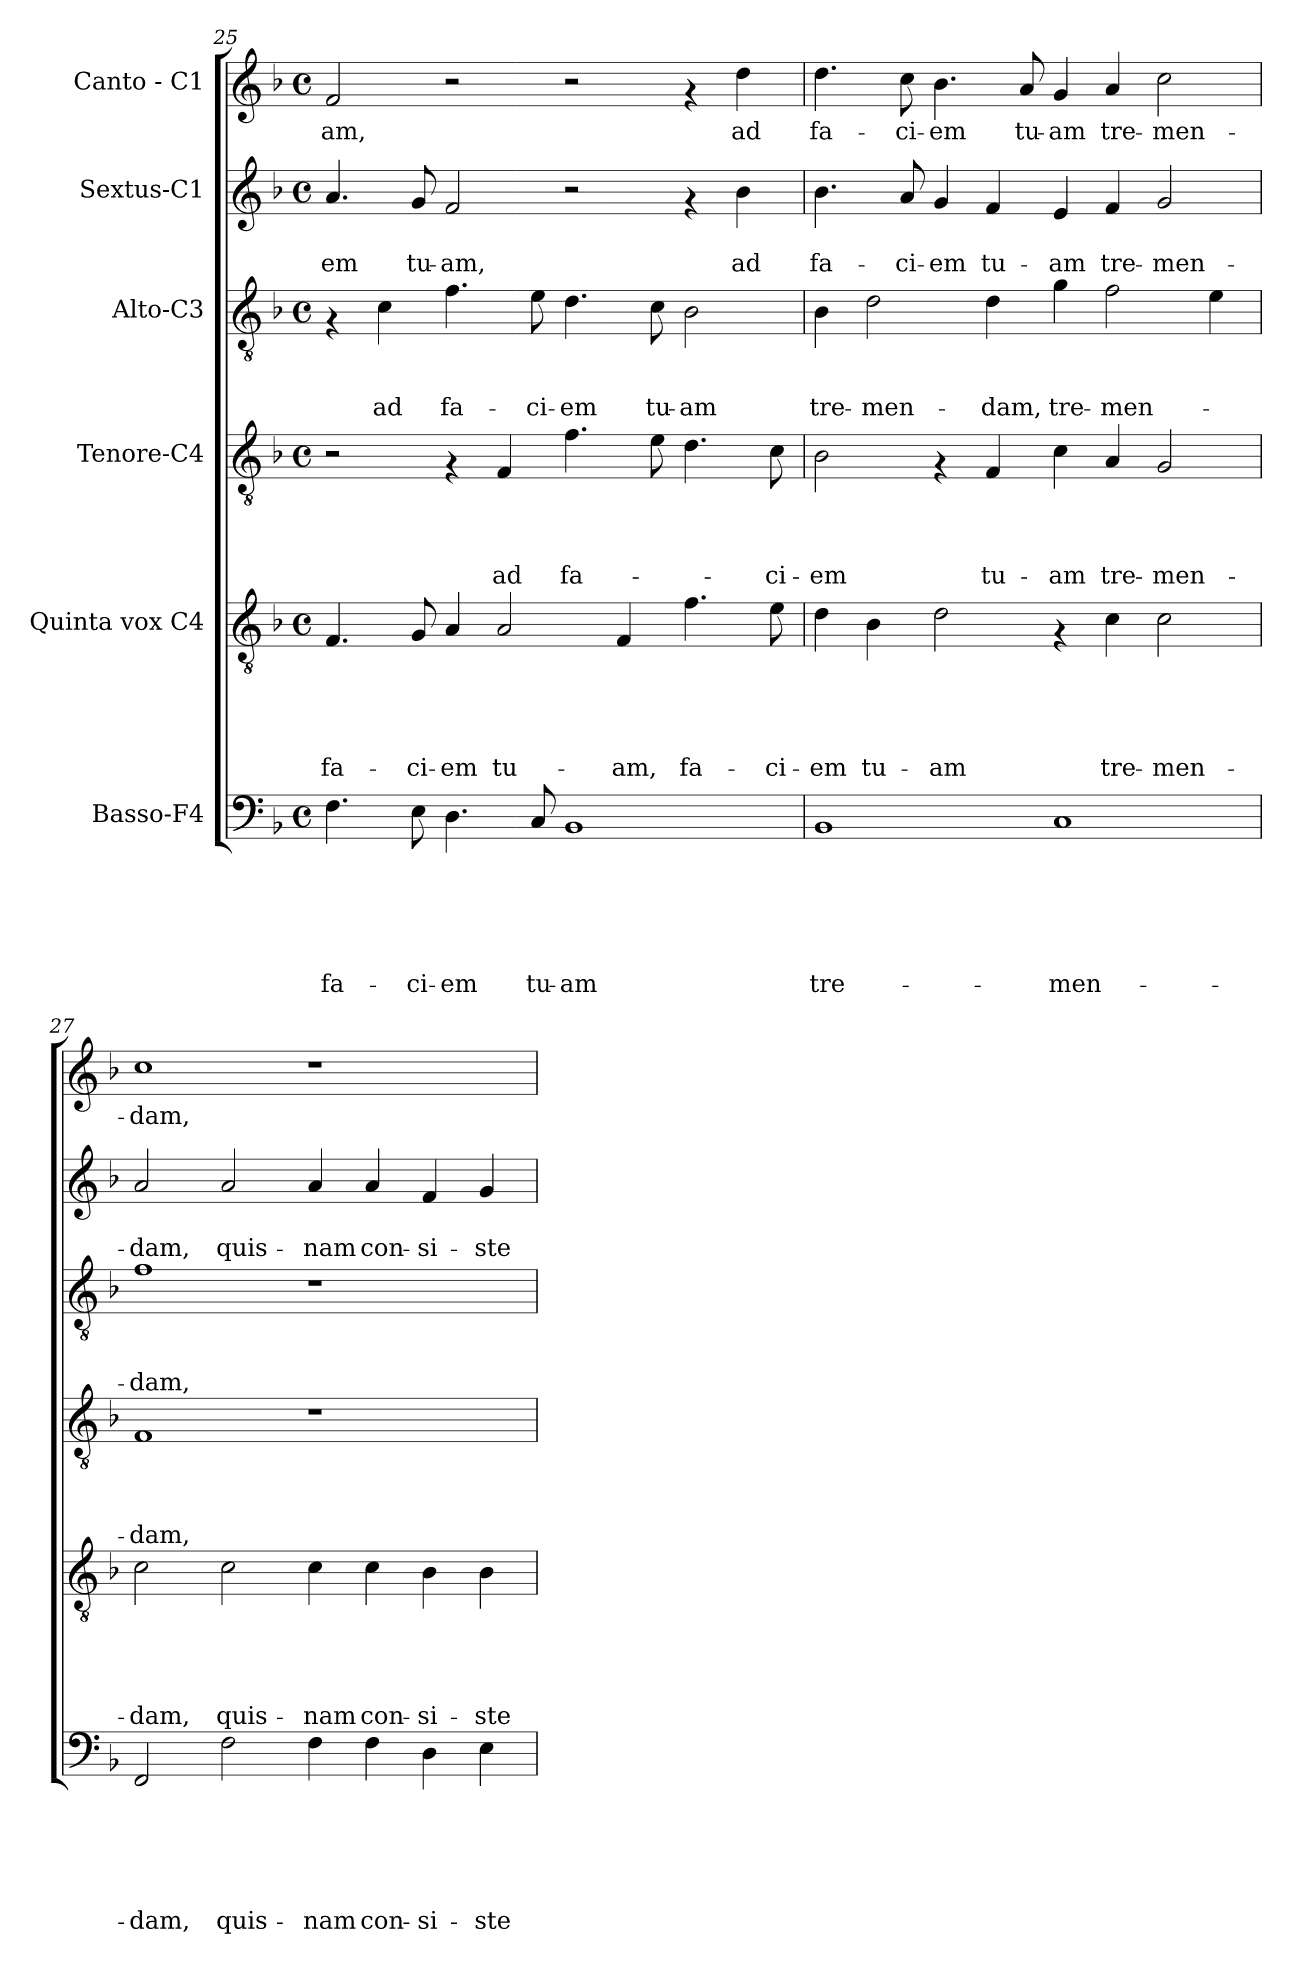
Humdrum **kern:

**kern	**text	**text	**text	**text	**text	**text	**kern	**text	**text	**text	**text	**text	**kern	**text	**text	**text	**text	**kern	**text	**text	**text	**kern	**text	**text	**kern	**text
*part6	*part6	*part6	*part6	*part6	*part6	*part6	*part5	*part5	*part5	*part5	*part5	*part5	*part4	*part4	*part4	*part4	*part4	*part3	*part3	*part3	*part3	*part2	*part2	*part2	*part1	*part1
*staff6	*staff6	*staff6	*staff6	*staff6	*staff6	*staff6	*staff5	*staff5	*staff5	*staff5	*staff5	*staff5	*staff4	*staff4	*staff4	*staff4	*staff4	*staff3	*staff3	*staff3	*staff3	*staff2	*staff2	*staff2	*staff1	*staff1
*I"Basso-F4	*	*	*	*	*	*	*I"Quinta vox C4	*	*	*	*	*	*I"Tenore-C4	*	*	*	*	*I"Alto-C3	*	*	*	*I"Sextus-C1	*	*	*I"Canto - C1	*
*clefF4	*	*	*	*	*	*	*clefGv2	*	*	*	*	*	*clefGv2	*	*	*	*	*clefGv2	*	*	*	*clefG2	*	*	*clefG2	*
*k[b-]	*	*	*	*	*	*	*k[b-]	*	*	*	*	*	*k[b-]	*	*	*	*	*k[b-]	*	*	*	*k[b-]	*	*	*k[b-]	*
*F:	*	*	*	*	*	*	*F:	*	*	*	*	*	*F:	*	*	*	*	*F:	*	*	*	*F:	*	*	*F:	*
*M4/4	*	*	*	*	*	*	*M4/4	*	*	*	*	*	*M4/4	*	*	*	*	*M4/4	*	*	*	*M4/4	*	*	*M4/4	*
*met(c)	*	*	*	*	*	*	*met(c)	*	*	*	*	*	*met(c)	*	*	*	*	*met(c)	*	*	*	*met(c)	*	*	*met(c)	*
=25	=25	=25	=25	=25	=25	=25	=25	=25	=25	=25	=25	=25	=25	=25	=25	=25	=25	=25	=25	=25	=25	=25	=25	=25	=25	=25
!	!	!	!	!	!	!LO:LY:b	!	!	!	!	!	!LO:LY:b	!	!	!	!	!	!	!	!	!	!	!	!LO:LY:b	!	!LO:LY:b
4.F\	.	.	.	.	.	fa-	4.F/	.	.	.	.	fa-	2r	.	.	.	.	4rF	.	.	.	4.a/	.	-em	2f/	-am,
!	!	!	!	!	!	!	!	!	!	!	!	!	!	!	!	!	!	!	!	!	!LO:LY:b	!	!	!	!	!
.	.	.	.	.	.	.	.	.	.	.	.	.	.	.	.	.	.	4c\	.	.	ad	.	.	.	.	.
!	!	!	!	!	!	!LO:LY:b	!	!	!	!	!	!LO:LY:b	!	!	!	!	!	!	!	!	!	!	!	!LO:LY:b	!	!
8E\	.	.	.	.	.	-ci-	8G/	.	.	.	.	-ci-	.	.	.	.	.	.	.	.	.	8g/	.	tu-	.	.
!	!	!	!	!	!	!LO:LY:b	!	!	!	!	!	!LO:LY:b	!	!	!	!	!	!	!	!	!LO:LY:b	!	!	!LO:LY:b	!	!
4.D\	.	.	.	.	.	-em	4A/	.	.	.	.	-em	4rF	.	.	.	.	4.f\	.	.	fa-	2f/	.	-am,	2r	.
!	!	!	!	!	!	!	!	!	!	!	!	!LO:LY:b	!	!	!	!	!LO:LY:b	!	!	!	!	!	!	!	!	!
.	.	.	.	.	.	.	2A/	.	.	.	.	tu-	4F/	.	.	.	ad	.	.	.	.	.	.	.	.	.
!	!	!	!	!	!	!LO:LY:b	!	!	!	!	!	!	!	!	!	!	!	!	!	!	!LO:LY:b	!	!	!	!	!
8C/	.	.	.	.	.	tu-	.	.	.	.	.	.	.	.	.	.	.	8e\	.	.	-ci-	.	.	.	.	.
!	!	!	!	!	!	!LO:LY:b	!	!	!	!	!	!	!	!	!	!	!LO:LY:b	!	!	!	!LO:LY:b	!	!	!	!	!
1BB-	.	.	.	.	.	-am	.	.	.	.	.	.	4.f\	.	.	.	fa-	4.d\	.	.	-em	2r	.	.	2r	.
!	!	!	!	!	!	!	!	!	!	!	!	!LO:LY:b	!	!	!	!	!	!	!	!	!	!	!	!	!	!
.	.	.	.	.	.	.	4F/	.	.	.	.	-am,	.	.	.	.	.	.	.	.	.	.	.	.	.	.
!	!	!	!	!	!	!	!	!	!	!	!	!	!	!	!	!	!	!	!	!	!LO:LY:b	!	!	!	!	!
.	.	.	.	.	.	.	.	.	.	.	.	.	8e\	.	.	.	.	8c\	.	.	tu-	.	.	.	.	.
!	!	!	!	!	!	!	!	!	!	!	!	!LO:LY:b	!	!	!	!	!	!	!	!	!LO:LY:b	!	!	!	!	!
.	.	.	.	.	.	.	4.f\	.	.	.	.	fa-	4.d\	.	.	.	.	2B-\	.	.	-am	4rf	.	.	4rf	.
!	!	!	!	!	!	!	!	!	!	!	!	!	!	!	!	!	!	!	!	!	!	!	!	!LO:LY:b	!	!LO:LY:b
.	.	.	.	.	.	.	.	.	.	.	.	.	.	.	.	.	.	.	.	.	.	4b-\	.	ad	4dd\	ad
!	!	!	!	!	!	!	!	!	!	!	!	!LO:LY:b	!	!	!	!	!LO:LY:b	!	!	!	!	!	!	!	!	!
.	.	.	.	.	.	.	8e\	.	.	.	.	-ci-	8c\	.	.	.	-ci-	.	.	.	.	.	.	.	.	.
!!LO:PB:g=z
=26	=26	=26	=26	=26	=26	=26	=26	=26	=26	=26	=26	=26	=26	=26	=26	=26	=26	=26	=26	=26	=26	=26	=26	=26	=26	=26
!	!	!	!	!	!	!LO:LY:b	!	!	!	!	!	!LO:LY:b	!	!	!	!	!LO:LY:b	!	!	!	!LO:LY:b	!	!	!LO:LY:b	!	!LO:LY:b
1BB-	.	.	.	.	.	tre-	4d\	.	.	.	.	-em	2B-\	.	.	.	-em	4B-\	.	.	tre-	4.b-\	.	fa-	4.dd\	fa-
!	!	!	!	!	!	!	!	!	!	!	!	!LO:LY:b	!	!	!	!	!	!	!	!	!LO:LY:b	!	!	!	!	!
.	.	.	.	.	.	.	4B-\	.	.	.	.	tu-	.	.	.	.	.	2d\	.	.	-men-	.	.	.	.	.
!	!	!	!	!	!	!	!	!	!	!	!	!	!	!	!	!	!	!	!	!	!	!	!	!LO:LY:b	!	!LO:LY:b
.	.	.	.	.	.	.	.	.	.	.	.	.	.	.	.	.	.	.	.	.	.	8a/	.	-ci-	8cc\	-ci-
!	!	!	!	!	!	!	!	!	!	!	!	!LO:LY:b	!	!	!	!	!	!	!	!	!	!	!	!LO:LY:b	!	!LO:LY:b
.	.	.	.	.	.	.	2d\	.	.	.	.	-am	4rF	.	.	.	.	.	.	.	.	4g/	.	-em	4.b-\	-em
!	!	!	!	!	!	!	!	!	!	!	!	!	!	!	!	!	!LO:LY:b	!	!	!	!LO:LY:b	!	!	!LO:LY:b	!	!
.	.	.	.	.	.	.	.	.	.	.	.	.	4F/	.	.	.	tu-	4d\	.	.	-dam,	4f/	.	tu-	.	.
!	!	!	!	!	!	!	!	!	!	!	!	!	!	!	!	!	!	!	!	!	!	!	!	!	!	!LO:LY:b
.	.	.	.	.	.	.	.	.	.	.	.	.	.	.	.	.	.	.	.	.	.	.	.	.	8a/	tu-
!	!	!	!	!	!	!LO:LY:b	!	!	!	!	!	!	!	!	!	!	!LO:LY:b	!	!	!	!LO:LY:b	!	!	!LO:LY:b	!	!LO:LY:b
1C	.	.	.	.	.	-men-	4rF	.	.	.	.	.	4c\	.	.	.	-am	4g\	.	.	tre-	4e/	.	-am	4g/	-am
!	!	!	!	!	!	!	!	!	!	!	!	!LO:LY:b	!	!	!	!	!LO:LY:b	!	!	!	!LO:LY:b	!	!	!LO:LY:b	!	!LO:LY:b
.	.	.	.	.	.	.	4c\	.	.	.	.	tre-	4A/	.	.	.	tre-	2f\	.	.	-men-	4f/	.	tre-	4a/	tre-
!	!	!	!	!	!	!	!	!	!	!	!	!LO:LY:b	!	!	!	!	!LO:LY:b	!	!	!	!	!	!	!LO:LY:b	!	!LO:LY:b
.	.	.	.	.	.	.	2c\	.	.	.	.	-men-	2G/	.	.	.	-men-	.	.	.	.	2g/	.	-men-	2cc\	-men-
.	.	.	.	.	.	.	.	.	.	.	.	.	.	.	.	.	.	4e\	.	.	.	.	.	.	.	.
=27	=27	=27	=27	=27	=27	=27	=27	=27	=27	=27	=27	=27	=27	=27	=27	=27	=27	=27	=27	=27	=27	=27	=27	=27	=27	=27
!	!	!	!	!	!	!LO:LY:b	!	!	!	!	!	!LO:LY:b	!	!	!	!	!LO:LY:b	!	!	!	!LO:LY:b	!	!	!LO:LY:b	!	!LO:LY:b
2FF/	.	.	.	.	.	-dam,	2c\	.	.	.	.	-dam,	1F	.	.	.	-dam,	1f	.	.	-dam,	2a/	.	-dam,	1cc	-dam,
!	!	!	!	!	!	!LO:LY:b	!	!	!	!	!	!LO:LY:b	!	!	!	!	!	!	!	!	!	!	!	!LO:LY:b	!	!
2F\	.	.	.	.	.	quis-	2c\	.	.	.	.	quis-	.	.	.	.	.	.	.	.	.	2a/	.	quis-	.	.
!	!	!	!	!	!	!LO:LY:b	!	!	!	!	!	!LO:LY:b	!	!	!	!	!	!	!	!	!	!	!	!LO:LY:b	!	!
4F\	.	.	.	.	.	-nam	4c\	.	.	.	.	-nam	1r	.	.	.	.	1r	.	.	.	4a/	.	-nam	1r	.
!	!	!	!	!	!	!LO:LY:b	!	!	!	!	!	!LO:LY:b	!	!	!	!	!	!	!	!	!	!	!	!LO:LY:b	!	!
4F\	.	.	.	.	.	con-	4c\	.	.	.	.	con-	.	.	.	.	.	.	.	.	.	4a/	.	con-	.	.
!	!	!	!	!	!	!LO:LY:b	!	!	!	!	!	!LO:LY:b	!	!	!	!	!	!	!	!	!	!	!	!LO:LY:b	!	!
4D\	.	.	.	.	.	-si-	4B-\	.	.	.	.	-si-	.	.	.	.	.	.	.	.	.	4f/	.	-si-	.	.
!	!	!	!	!	!	!LO:LY:b	!	!	!	!	!	!LO:LY:b	!	!	!	!	!	!	!	!	!	!	!	!LO:LY:b	!	!
4E\	.	.	.	.	.	-ste-	4B-\	.	.	.	.	-ste-	.	.	.	.	.	.	.	.	.	4g/	.	-ste-	.	.
=	=	=	=	=	=	=	=	=	=	=	=	=	=	=	=	=	=	=	=	=	=	=	=	=	=	=
*-	*-	*-	*-	*-	*-	*-	*-	*-	*-	*-	*-	*-	*-	*-	*-	*-	*-	*-	*-	*-	*-	*-	*-	*-	*-	*-
